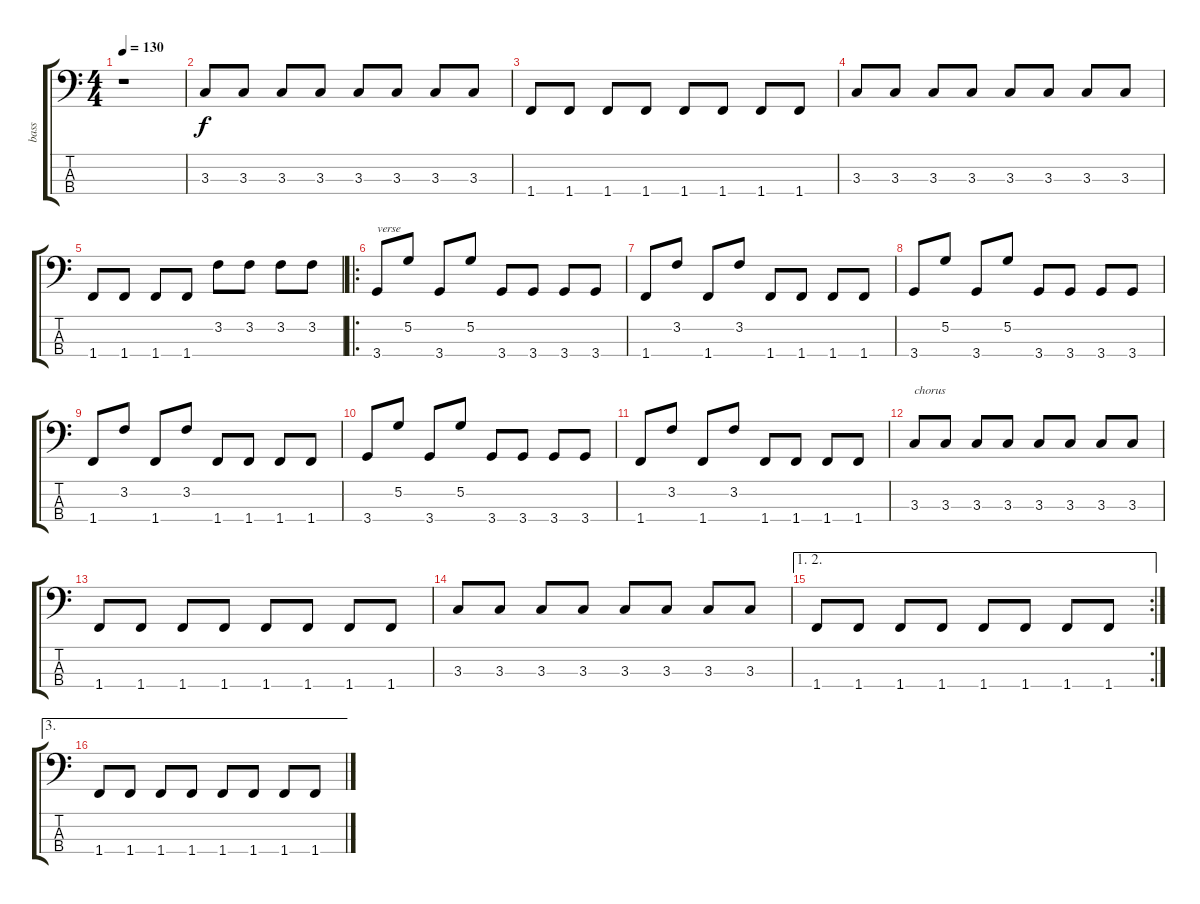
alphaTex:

\track ("bass" "bass") {instrument electricbasspick}
\staff {score tabs}
\tuning (G2 D2 A1 E1) {hide}
\ts (4 4)
\tempo 130
\clef f4
\ks c
r.1{dy f instrument electricbasspick} |
3.3.8 3.3.8 3.3.8 3.3.8 3.3.8 3.3.8 3.3.8 3.3.8 |
1.4.8 1.4.8 1.4.8 1.4.8 1.4.8 1.4.8 1.4.8 1.4.8 |
3.3.8 3.3.8 3.3.8 3.3.8 3.3.8 3.3.8 3.3.8 3.3.8 |
1.4.8 1.4.8 1.4.8 1.4.8 3.2.8 3.2.8 3.2.8 3.2.8 |
\ro
3.4.8{txt "verse"} 5.2.8 3.4.8 5.2.8 3.4.8 3.4.8 3.4.8 3.4.8 |
1.4.8 3.2.8 1.4.8 3.2.8 1.4.8 1.4.8 1.4.8 1.4.8 |
3.4.8 5.2.8 3.4.8 5.2.8 3.4.8 3.4.8 3.4.8 3.4.8 |
1.4.8 3.2.8 1.4.8 3.2.8 1.4.8 1.4.8 1.4.8 1.4.8 |
3.4.8 5.2.8 3.4.8 5.2.8 3.4.8 3.4.8 3.4.8 3.4.8 |
1.4.8 3.2.8 1.4.8 3.2.8 1.4.8 1.4.8 1.4.8 1.4.8 |
3.3.8{txt "chorus"} 3.3.8 3.3.8 3.3.8 3.3.8 3.3.8 3.3.8 3.3.8 |
1.4.8 1.4.8 1.4.8 1.4.8 1.4.8 1.4.8 1.4.8 1.4.8 |
3.3.8 3.3.8 3.3.8 3.3.8 3.3.8 3.3.8 3.3.8 3.3.8 |
\ae (1 2)
\rc 2
1.4.8 1.4.8 1.4.8 1.4.8 1.4.8 1.4.8 1.4.8 1.4.8 |
\ae 3
1.4.8 1.4.8 1.4.8 1.4.8 1.4.8 1.4.8 1.4.8 1.4.8
